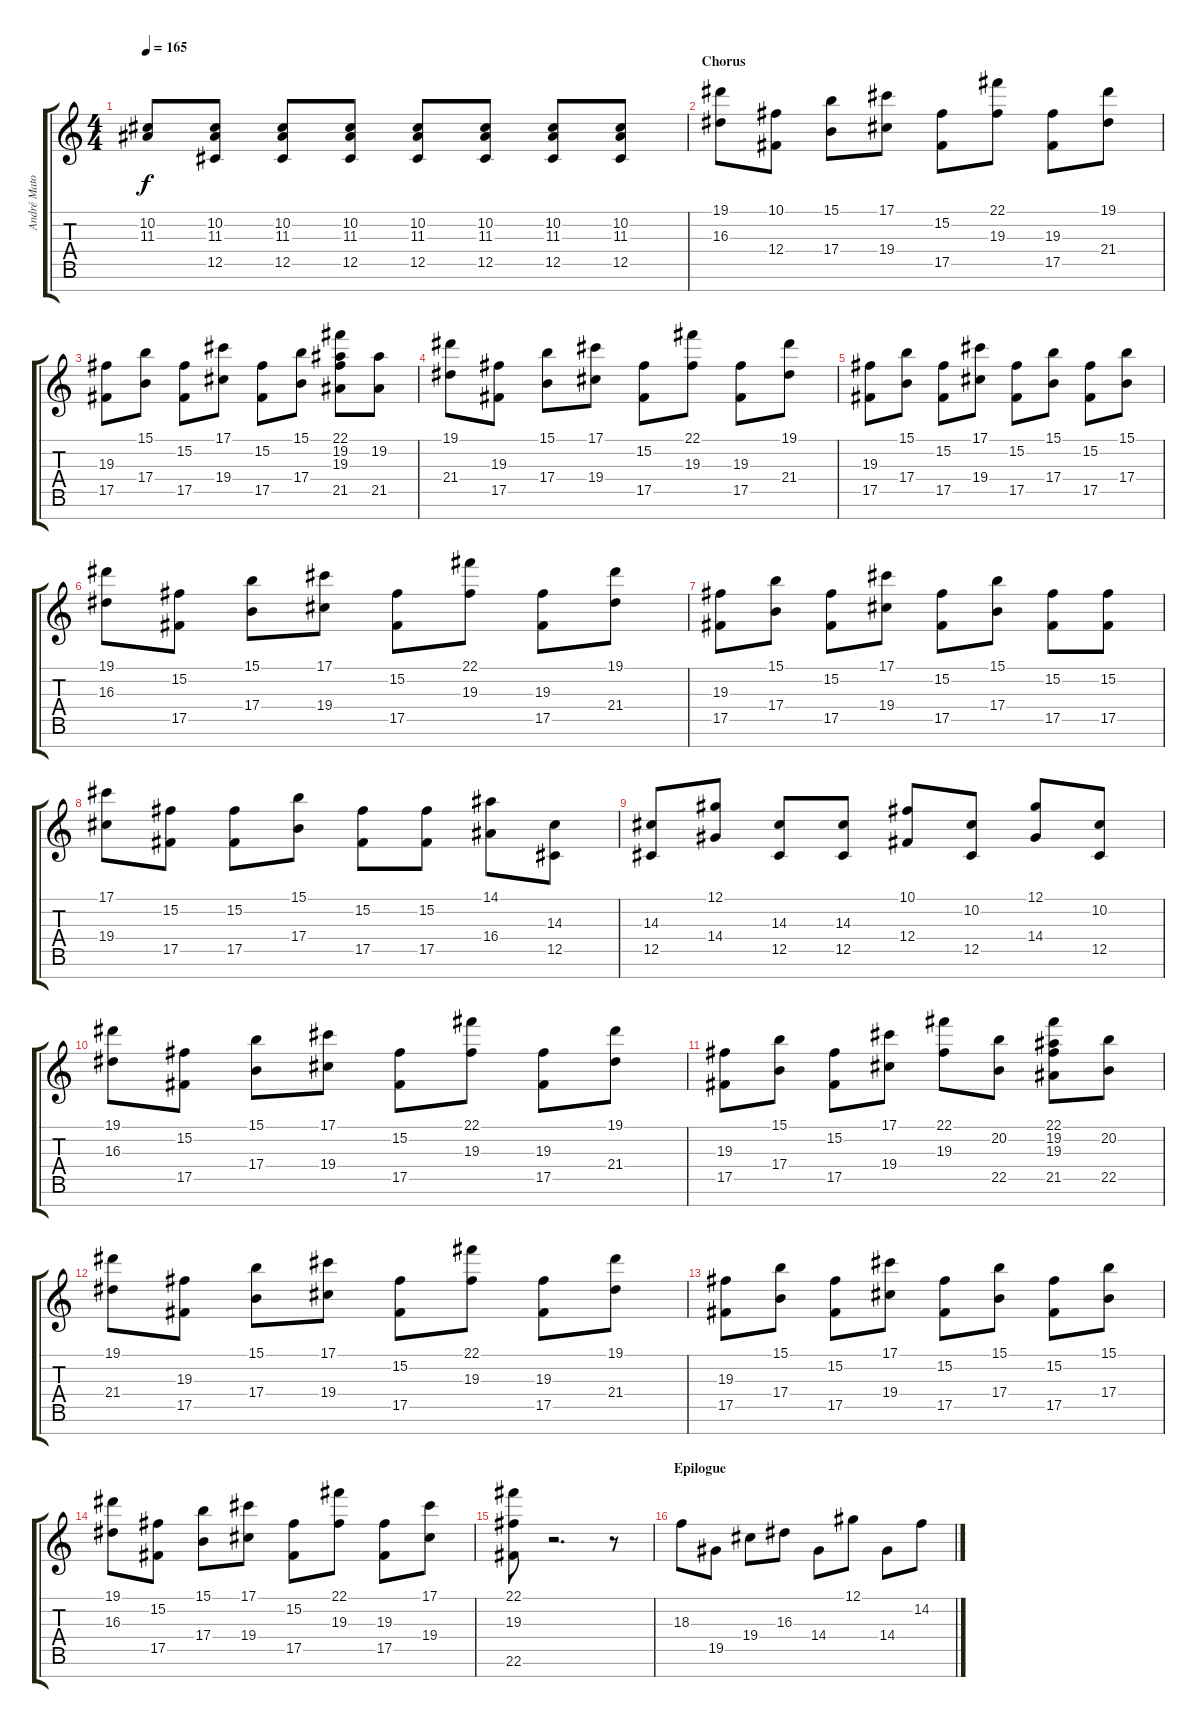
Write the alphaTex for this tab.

\track ("André Matos - String Ensemble 1" "André Mato") {instrument stringensemble1}
\staff {score tabs}
\tuning (Ab4 Eb4 B3 Gb3 Db3 Ab2 Eb2) {hide}
\ts (4 4)
\tempo 165
\clef g2
\ks c
(10.2 11.3).8{dy f} (10.2 11.3 12.5).8 (10.2 11.3 12.5).8 (10.2 11.3 12.5).8 (10.2 11.3 12.5).8 (10.2 11.3 12.5).8 (10.2 11.3 12.5).8 (10.2 11.3 12.5).8 |
\section ("" "Chorus")
(19.1 16.3).8 (10.1 12.4).8 (15.1 17.4).8 (17.1 19.4).8 (15.2 17.5).8 (22.1 19.3).8 (19.3 17.5).8 (19.1 21.4).8 |
(19.3 17.5).8 (15.1 17.4).8 (15.2 17.5).8 (17.1 19.4).8 (15.2 17.5).8 (15.1 17.4).8 (22.1 19.2 19.3 21.5).8 (19.2 21.5).8 |
(19.1 21.4).8 (19.3 17.5).8 (15.1 17.4).8 (17.1 19.4).8 (15.2 17.5).8 (22.1 19.3).8 (19.3 17.5).8 (19.1 21.4).8 |
(19.3 17.5).8 (15.1 17.4).8 (15.2 17.5).8 (17.1 19.4).8 (15.2 17.5).8 (15.1 17.4).8 (15.2 17.5).8 (15.1 17.4).8 |
(19.1 16.3).8 (15.2 17.5).8 (15.1 17.4).8 (17.1 19.4).8 (15.2 17.5).8 (22.1 19.3).8 (19.3 17.5).8 (19.1 21.4).8 |
(19.3 17.5).8 (15.1 17.4).8 (15.2 17.5).8 (17.1 19.4).8 (15.2 17.5).8 (15.1 17.4).8 (15.2 17.5).8 (15.2 17.5).8 |
(17.1 19.4).8 (15.2 17.5).8 (15.2 17.5).8 (15.1 17.4).8 (15.2 17.5).8 (15.2 17.5).8 (14.1 16.4).8 (14.3 12.5).8 |
(14.3 12.5).8 (12.1 14.4).8 (14.3 12.5).8 (14.3 12.5).8 (10.1 12.4).8 (10.2 12.5).8 (12.1 14.4).8 (10.2 12.5).8 |
(19.1 16.3).8 (15.2 17.5).8 (15.1 17.4).8 (17.1 19.4).8 (15.2 17.5).8 (22.1 19.3).8 (19.3 17.5).8 (19.1 21.4).8 |
(19.3 17.5).8 (15.1 17.4).8 (15.2 17.5).8 (17.1 19.4).8 (22.1 19.3).8 (20.2 22.5).8 (22.1 19.2 19.3 21.5).8 (20.2 22.5).8 |
(19.1 21.4).8 (19.3 17.5).8 (15.1 17.4).8 (17.1 19.4).8 (15.2 17.5).8 (22.1 19.3).8 (19.3 17.5).8 (19.1 21.4).8 |
(19.3 17.5).8 (15.1 17.4).8 (15.2 17.5).8 (17.1 19.4).8 (15.2 17.5).8 (15.1 17.4).8 (15.2 17.5).8 (15.1 17.4).8 |
(19.1 16.3).8 (15.2 17.5).8 (15.1 17.4).8 (17.1 19.4).8 (15.2 17.5).8 (22.1 19.3).8 (19.3 17.5).8 (17.1 19.4).8 |
(22.1 19.3 22.6).8 r.2{d} r.8 |
\section ("" "Epilogue")
18.3.8 19.5.8 19.4.8 16.3.8 14.4.8 12.1.8 14.4.8 14.2.8
